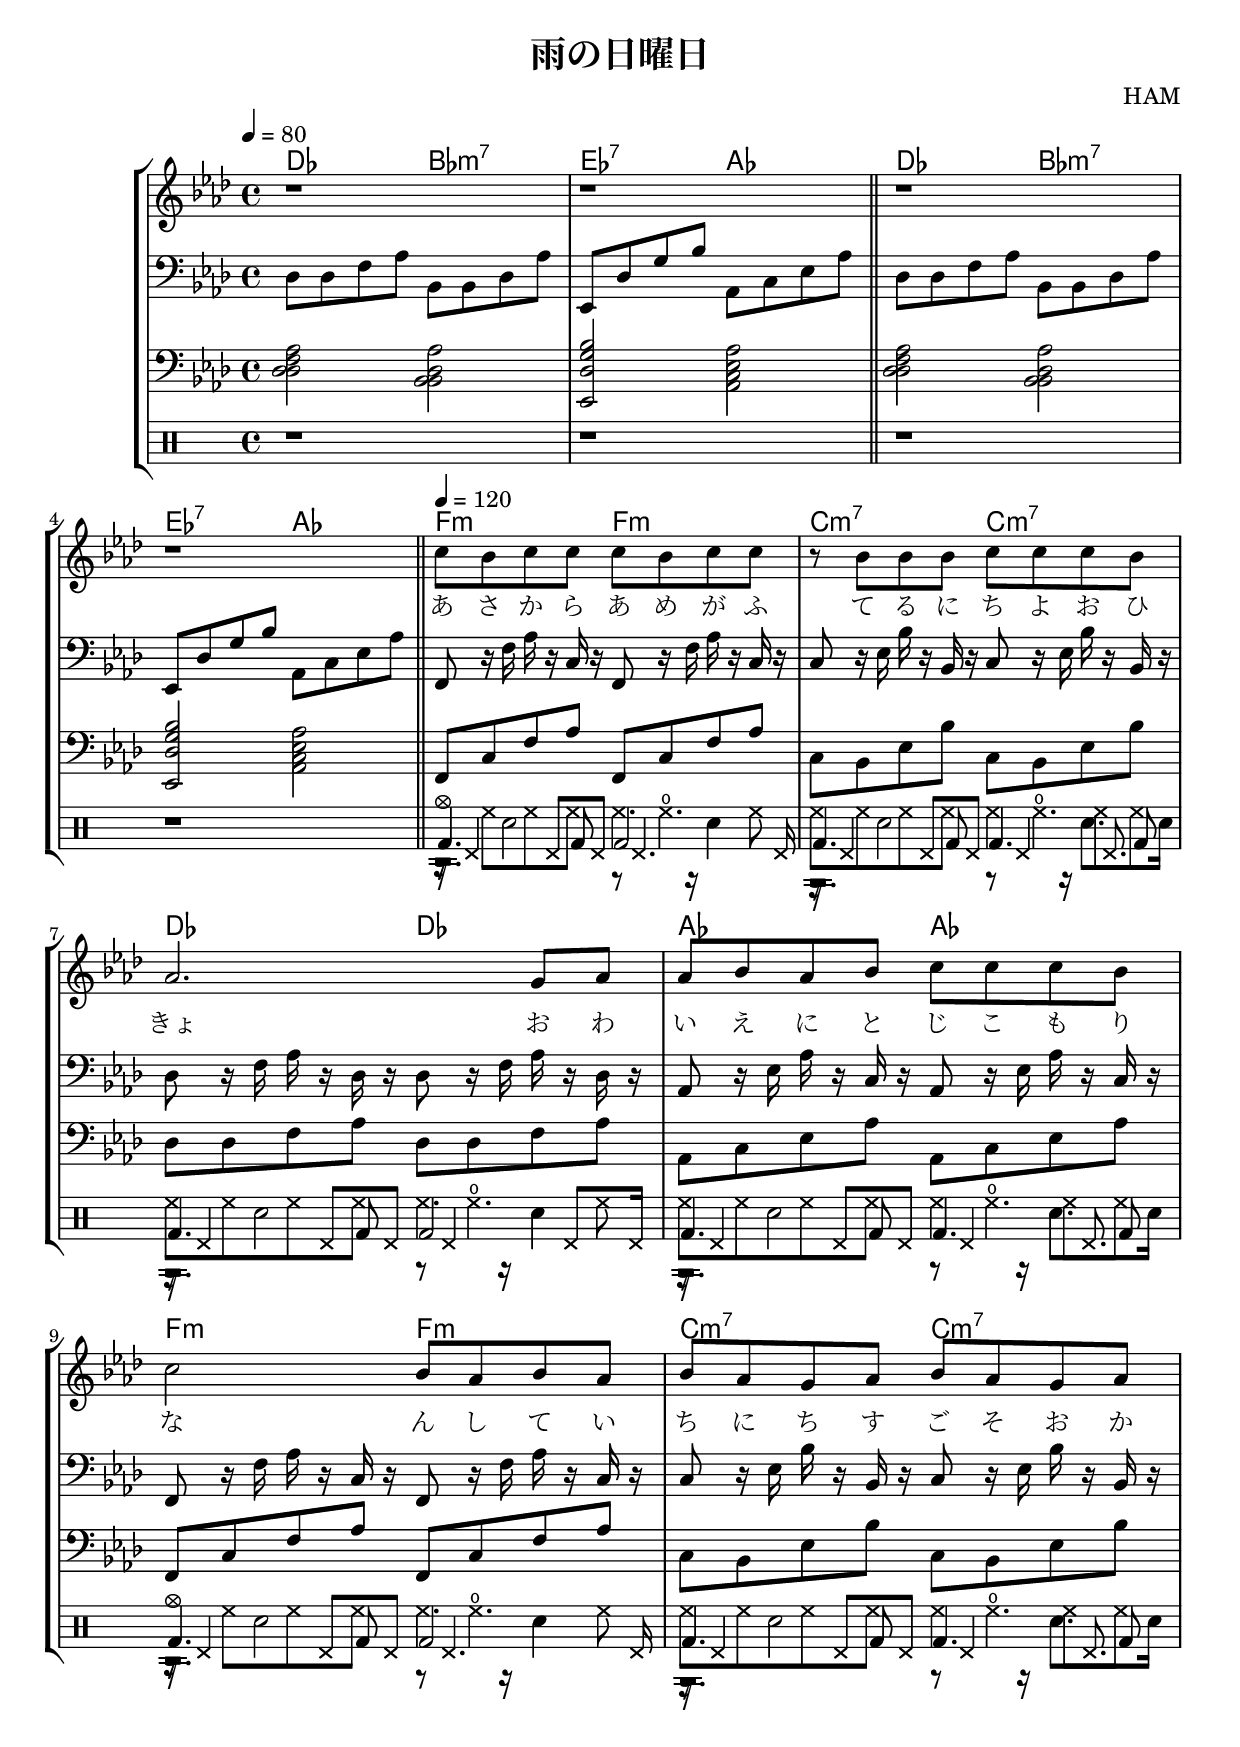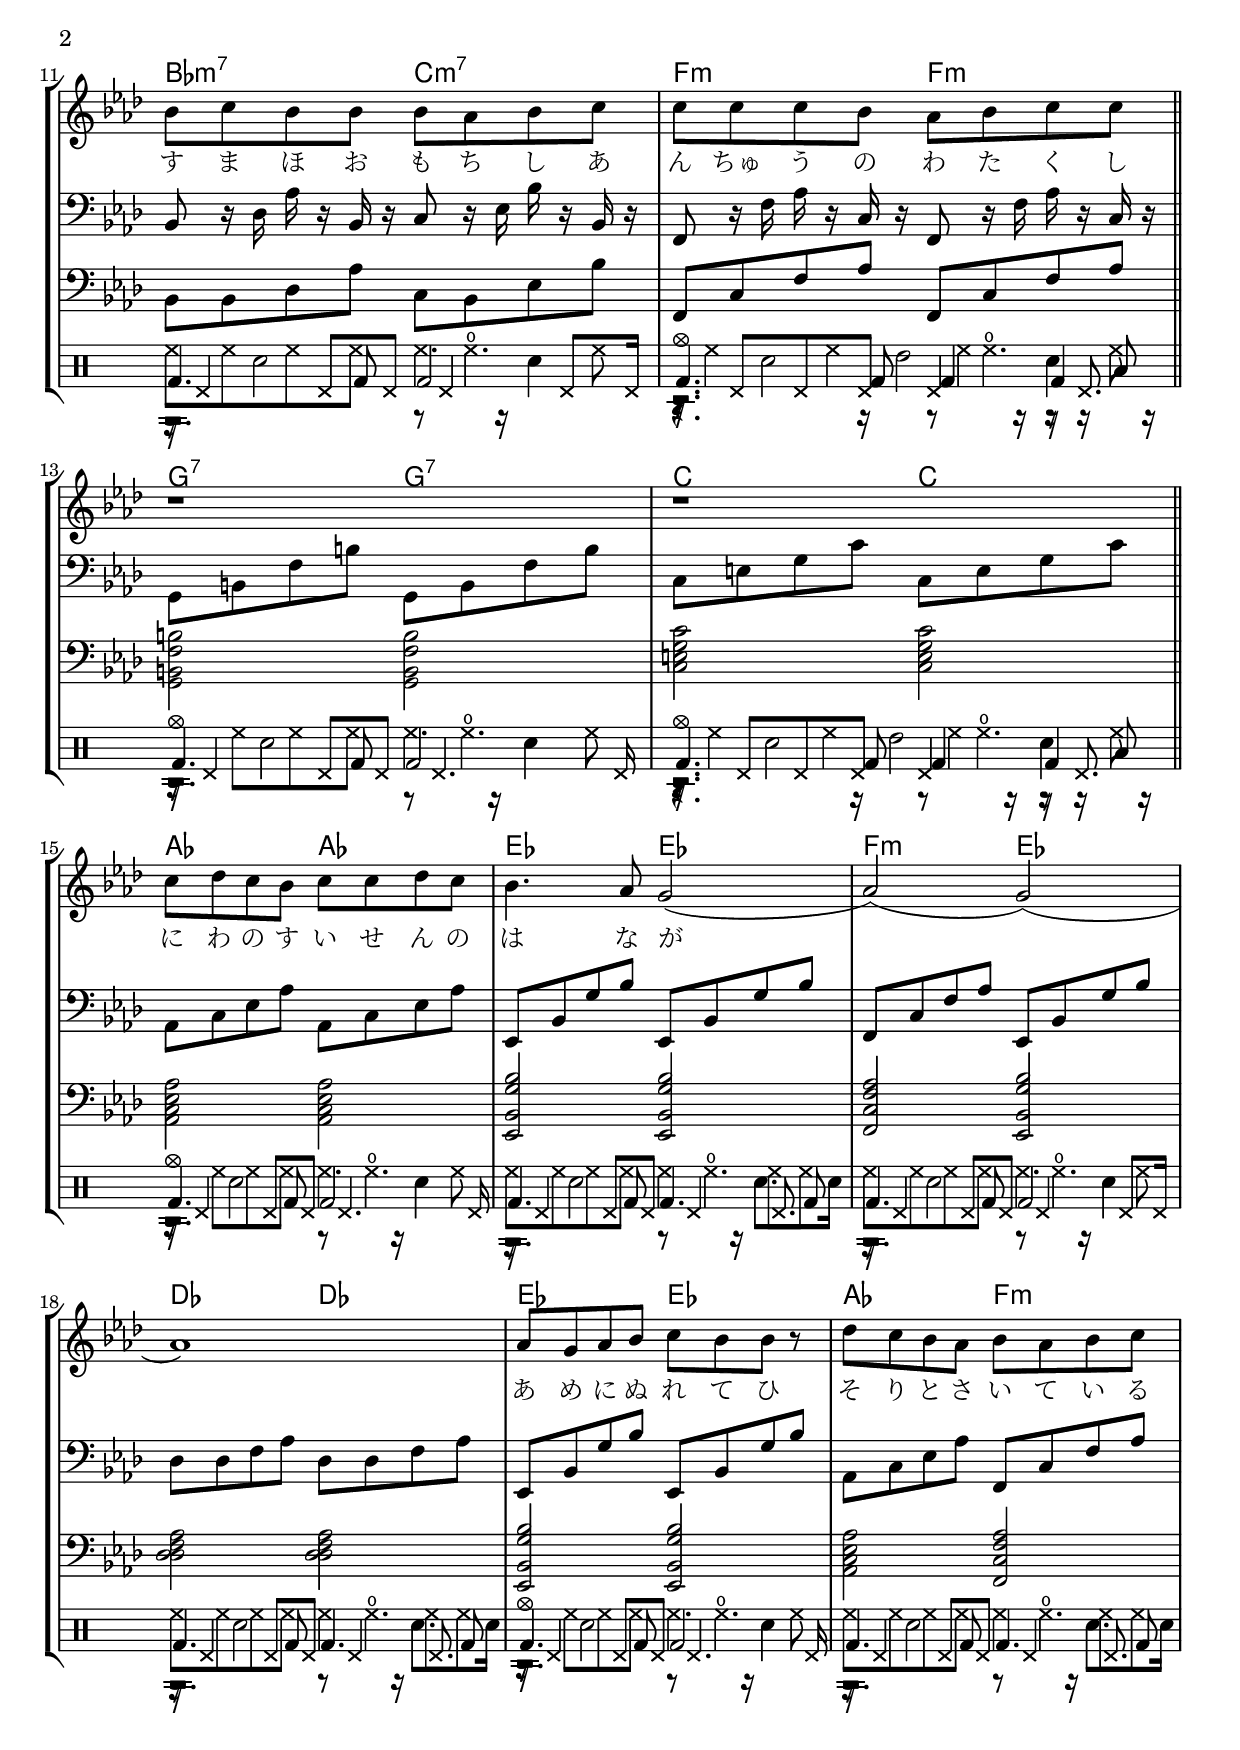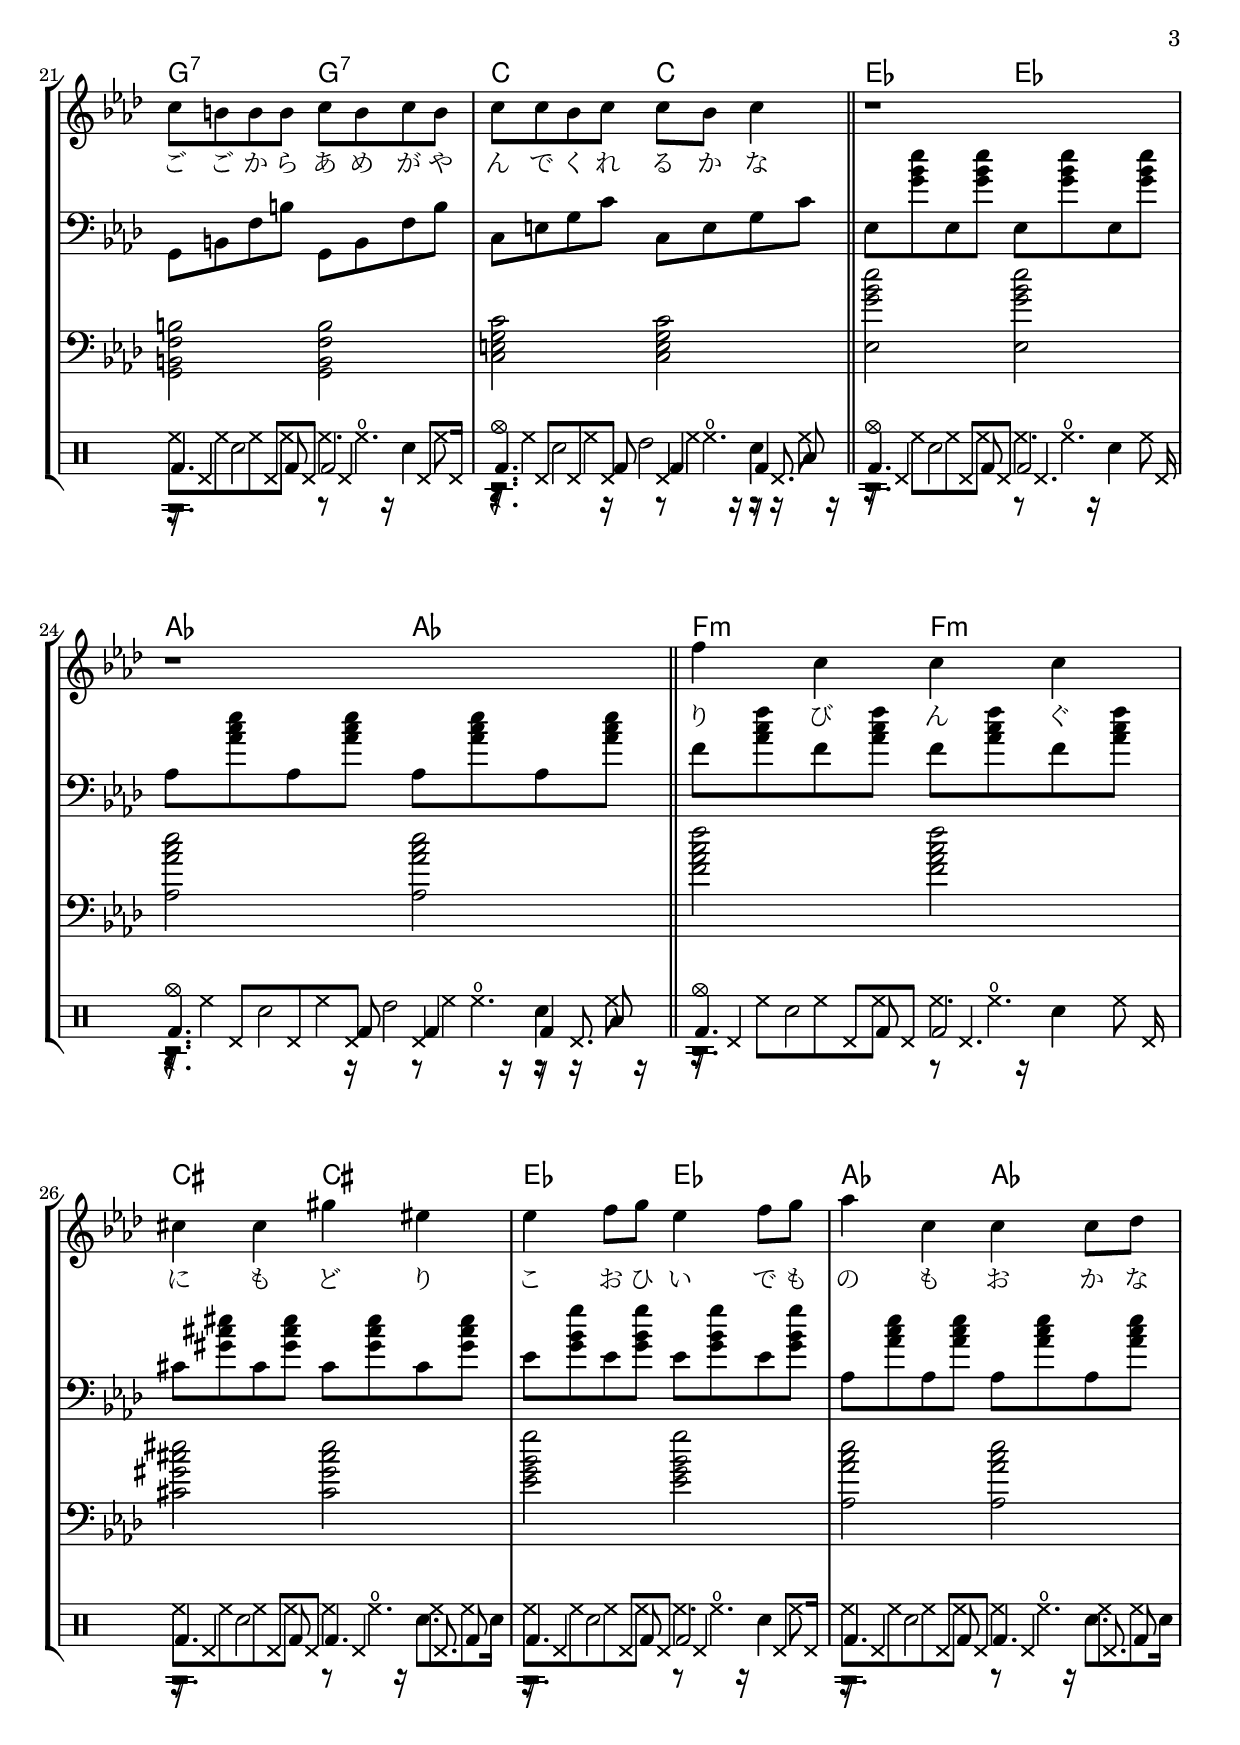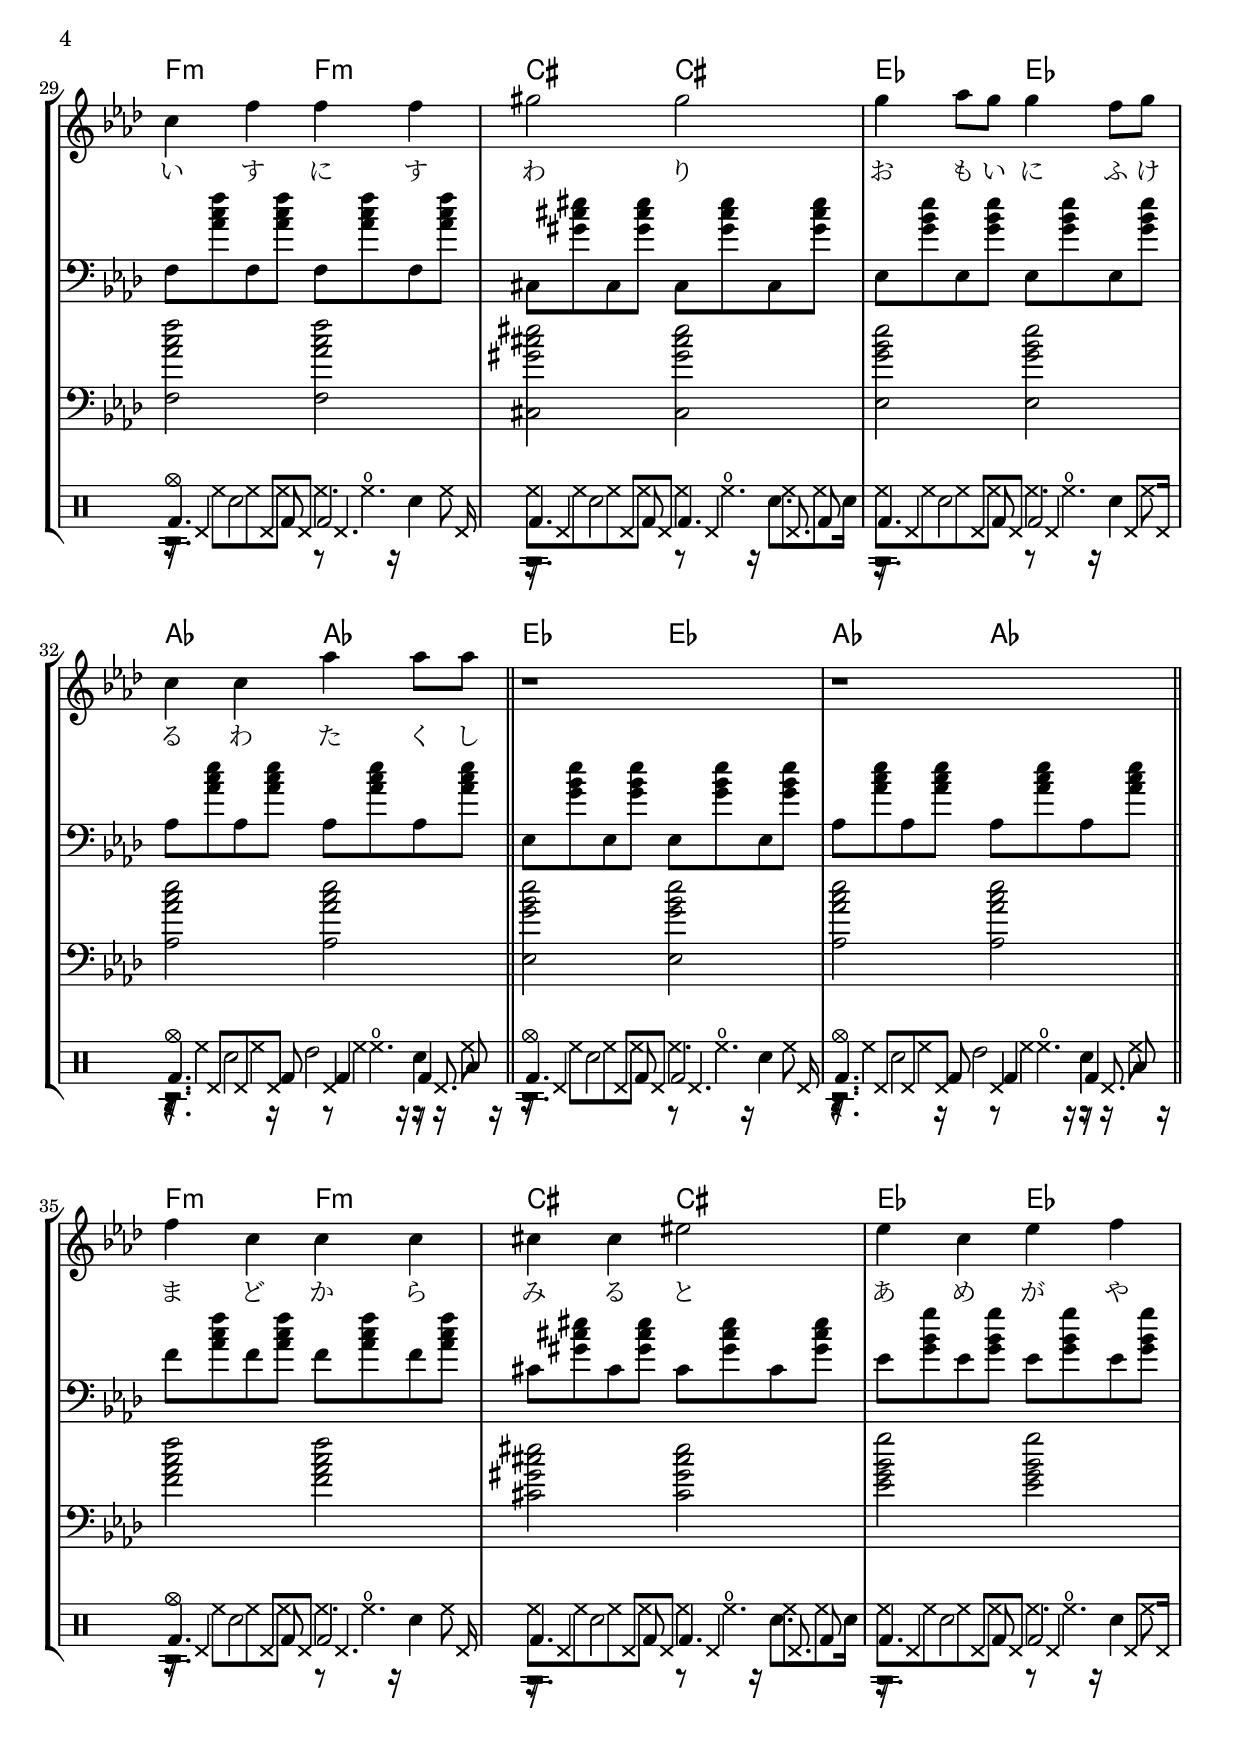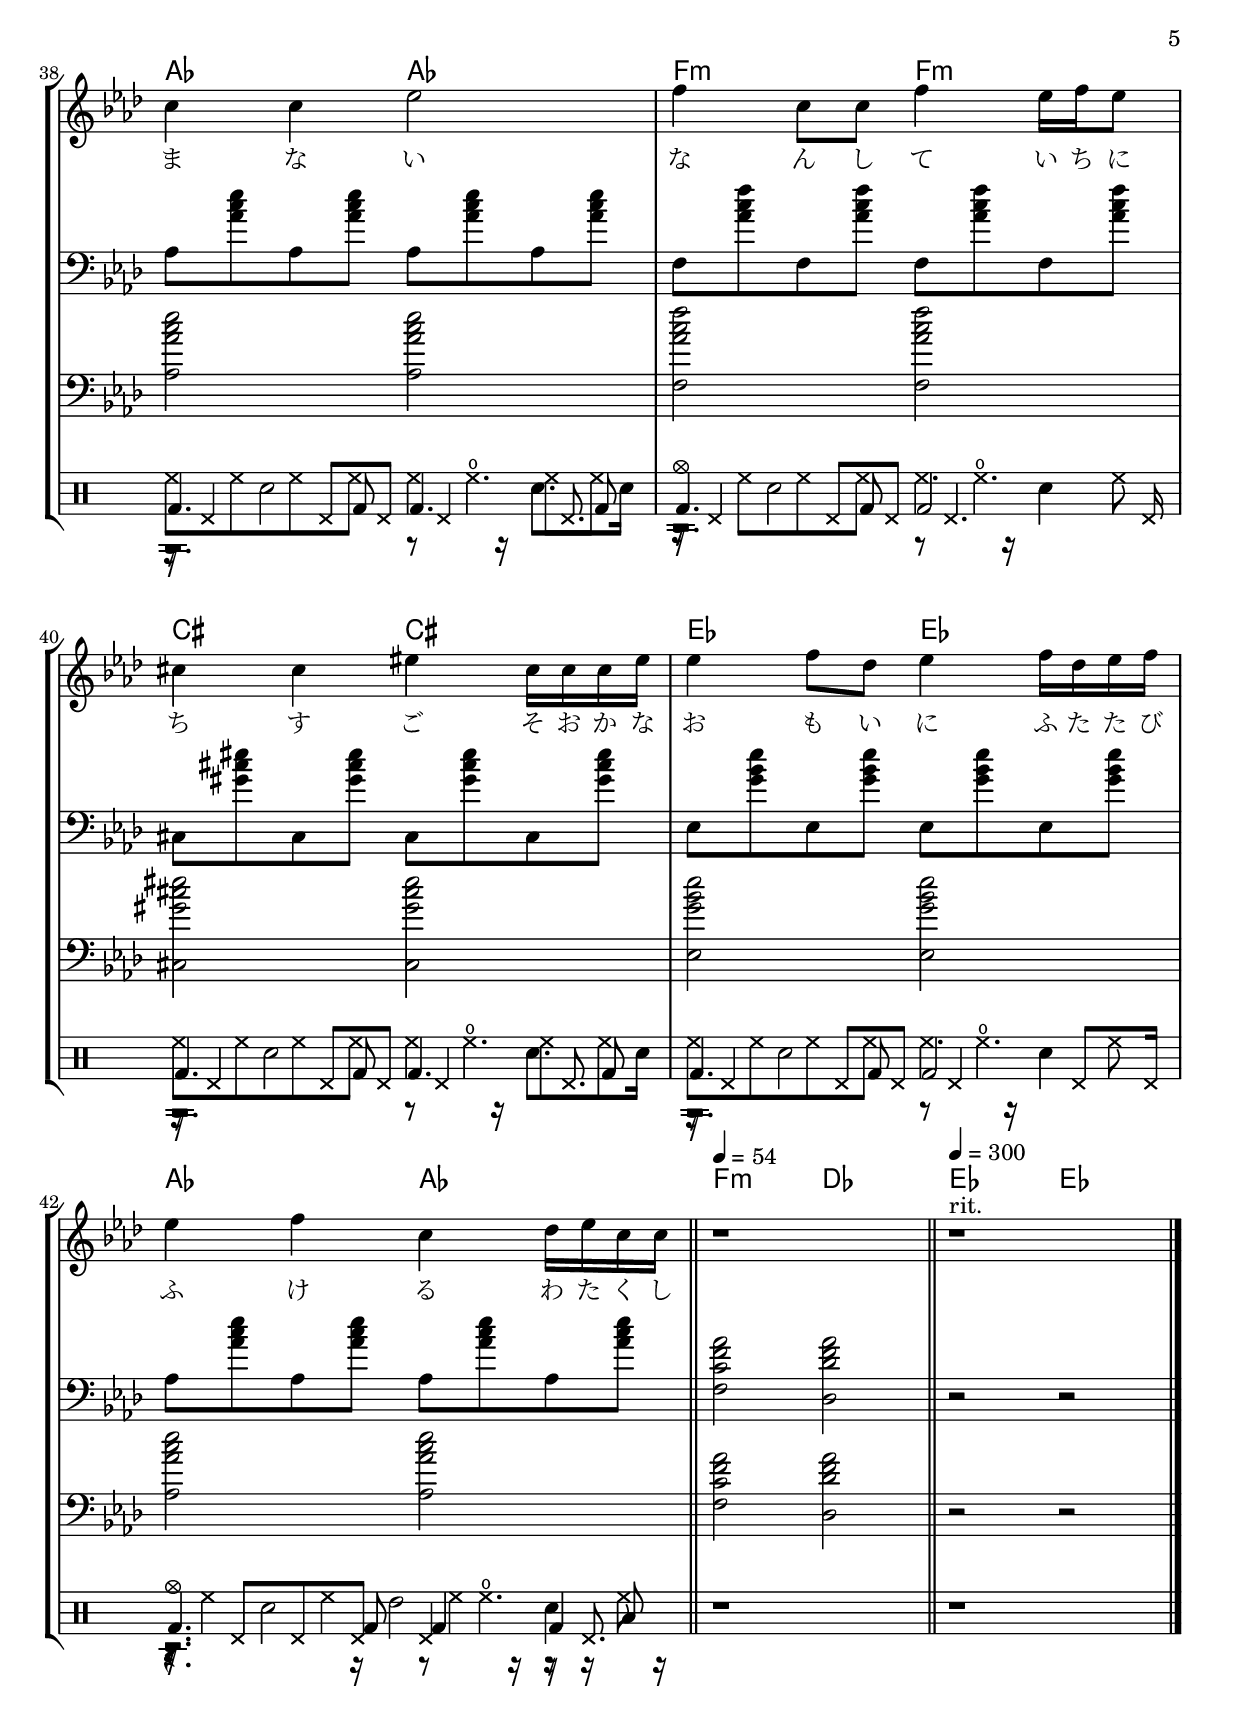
\version "2.12.1"

\header {
	title = \markup {雨の日曜日}
	composer = \markup \center-column {HAM}
}

harmony = \chordmode {
	des2 bes:min7 es:7 as 

	des bes:min7 es:7 as 

	f:m f:m c:min7 c:min7 des des as as f:m f:m c:min7 c:min7 bes:min7 c:min7 f:m f:m 

	g:7 g:7 c c 

	as as es es f:m es des des es es as f:m g:7 g:7 c c 

	es es as as 

	f:m f:m cis cis es es as as f:m f:m cis cis es es as as 

	es es as as 

	f:m f:m cis cis es es as as f:m f:m cis cis es es as as 

	f:m des 

	es es 
}

melody = {
	\key as \major
	\tempo 4 = 80
	r1 | r1   
	r1 | r1   
	\set Staff.midiInstrument = #"fss0.35"
		\tempo 4 = 120
 c''8  bes'8  c''8  c''8  c''8  bes'8  c''8  c''8 
	r8  bes'8  bes'8  bes'8  c''8  c''8  c''8  bes'8 
	as'2.  g'8  as'8 
	as'8  bes'8  as'8  bes'8  c''8  c''8  c''8  bes'8 
	c''2  bes'8  as'8  bes'8  as'8 
	bes'8  as'8  g'8  as'8  bes'8  as'8  g'8  as'8 
	bes'8  c''8  bes'8  bes'8  bes'8  as'8  bes'8  c''8 
	c''8  c''8  c''8  bes'8  as'8  bes'8  c''8  c''8
	r1 | r1   
	\set Staff.midiInstrument = #"fss0.35"
	 c''8  des''8  c''8  bes'8  c''8  c''8  des''8  c''8 
	bes'4.  as'8  g'2 
	(as'2)  (g'2) 
	(as'1) 
	as'8  g'8  as'8  bes'8  c''8  bes'8  bes'8  r8 
	des''8  c''8  bes'8  as'8  bes'8  as'8  bes'8  c''8 
	c''8  b'8  b'8  b'8  c''8  b'8  c''8  b'8 
	c''8  c''8  bes'8  c''8  c''8  bes'8  c''4
	r1 | r1   
	\set Staff.midiInstrument = #"fss0.35"
	 f''4  c''4  c''4  c''4 
	cis''4  cis''4  gis''4  eis''4 
	es''4  f''8  g''8  es''4  f''8  g''8 
	as''4  c''4  c''4  c''8  des''8 
	c''4  f''4  f''4  f''4 
	gis''2  gis''2 
	g''4  as''8  g''8  g''4  f''8  g''8 
	c''4  c''4  as''4  as''8  as''8
	r1 | r1   
	\set Staff.midiInstrument = #"fss0.35"
	 f''4  c''4  c''4  c''4 
	cis''4  cis''4  eis''2 
	es''4  c''4  es''4  f''4 
	c''4  c''4  es''2 
	f''4  c''8  c''8  f''4  es''16  f''16  es''8 
	cis''4  cis''4  eis''4  cis''16  cis''16  cis''16  eis''16 
	es''4  f''8  des''8  es''4  f''16  des''16  es''16  f''16 
	es''4  f''4  c''4  des''16  es''16  c''16  c''16
	\tempo 4 = 54
	r1   
	\tempo 4 = 300
	r1^"rit." \bar "|."
}

words = \lyricmode {
	
	
	あ  さ  か  ら  あ  め  が  ふ  て  る  に  ち  よ  お  ひ  きょ  お  わ  い  え  に  と  じ  こ  も  り  な  ん  し  て  い  ち  に  ち  す  ご  そ  お  か  す  ま  ほ  お  も  ち  し  あ  ん  ちゅ  う  の  わ  た  く  し  
	
	に  わ  の  す  い  せ  ん  の  は  な  が  あ  め  に  ぬ  れ  て  ひ  そ  り  と  さ  い  て  い  る  ご  ご  か  ら  あ  め  が  や  ん  で  く  れ  る  か  な  
	
	り  び  ん  ぐ  に  も  ど  り  こ  お  ひ  い  で  も  の  も  お  か  な  い  す  に  す  わ  り  お  も  い  に  ふ  け  る  わ  た  く  し  
	
	ま  ど  か  ら  み  る  と  あ  め  が  や  ま  な  い  な  ん  し  て  い  ち  に  ち  す  ご  そ  お  か  な  お  も  い  に  ふ  た  た  び  ふ  け  る  わ  た  く  し  
	
	
}

tempochange = {
	\tempo 4 = 80
	r1 | r1 \bar "||"
	\tempo 4 = 80
	r1 | r1 \bar "||"
	\tempo 4 = 120
	r1 | r1 | r1 | r1 | r1 | r1 | r1 | r1 \bar "||"
	\tempo 4 = 120
	r1 | r1 \bar "||"
	\tempo 4 = 120
	r1 | r1 | r1 | r1 | r1 | r1 | r1 | r1 \bar "||"
	\tempo 4 = 120
	r1 | r1 \bar "||"
	\tempo 4 = 120
	r1 | r1 | r1 | r1 | r1 | r1 | r1 | r1 \bar "||"
	\tempo 4 = 120
	r1 | r1 \bar "||"
	\tempo 4 = 120
	r1 | r1 | r1 | r1 | r1 | r1 | r1 | r1 \bar "||"
	\tempo 4 = 54
	r1 \bar "||"
	\tempo 4 = 300
	\tempo 4 = 225 r2 \tempo 4 = 200 r2 \bar "|."
}

mainacc = {
	\clef bass
	\set Staff.midiInstrument = #"Acoustic Guitar (steel)"
	\key as \major
	\tempo 4 = 80
	des8 des8 f8 as8
	bes,8 bes,8 des8 as8
	es,8 des8 g8 bes8
	as,8 c8 es8 as8
	\bar "||"

	\set Staff.midiInstrument = #"Acoustic Guitar (steel)"
	des8 des8 f8 as8
	bes,8 bes,8 des8 as8
	es,8 des8 g8 bes8
	as,8 c8 es8 as8
	\bar "||"

	\set Staff.midiInstrument = #"Acoustic Guitar (steel)"
	\tempo 4 = 120
	f,8r16f16as16r16c16r16
	f,8r16f16as16r16c16r16
	c8r16es16bes16r16bes,16r16
	c8r16es16bes16r16bes,16r16
	des8r16f16as16r16des16r16
	des8r16f16as16r16des16r16
	as,8r16es16as16r16c16r16
	as,8r16es16as16r16c16r16
	f,8r16f16as16r16c16r16
	f,8r16f16as16r16c16r16
	c8r16es16bes16r16bes,16r16
	c8r16es16bes16r16bes,16r16
	bes,8r16des16as16r16bes,16r16
	c8r16es16bes16r16bes,16r16
	f,8r16f16as16r16c16r16
	f,8r16f16as16r16c16r16
	\bar "||"

	\set Staff.midiInstrument = #"Acoustic Guitar (steel)"
	g,8 b,8 f8 b8
	g,8 b,8 f8 b8
	c8 e8 g8 c'8
	c8 e8 g8 c'8
	\bar "||"

	\set Staff.midiInstrument = #"Acoustic Guitar (steel)"
	as,8 c8 es8 as8
	as,8 c8 es8 as8
	es,8 bes,8 g8 bes8
	es,8 bes,8 g8 bes8
	f,8 c8 f8 as8
	es,8 bes,8 g8 bes8
	des8 des8 f8 as8
	des8 des8 f8 as8
	es,8 bes,8 g8 bes8
	es,8 bes,8 g8 bes8
	as,8 c8 es8 as8
	f,8 c8 f8 as8
	g,8 b,8 f8 b8
	g,8 b,8 f8 b8
	c8 e8 g8 c'8
	c8 e8 g8 c'8
	\bar "||"

	\set Staff.midiInstrument = #"Acoustic Guitar (steel)"
	es8 <g' bes' es''> es <g' bes' es''>
	es8 <g' bes' es''> es <g' bes' es''>
	as8 <as' c'' es''> as <as' c'' es''>
	as8 <as' c'' es''> as <as' c'' es''>
	\bar "||"

	\set Staff.midiInstrument = #"Acoustic Guitar (steel)"
	f'8 <as' c'' f''> f' <as' c'' f''>
	f'8 <as' c'' f''> f' <as' c'' f''>
	cis'8 <gis' cis'' eis''> cis' <gis' cis'' eis''>
	cis'8 <gis' cis'' eis''> cis' <gis' cis'' eis''>
	es'8 <g' bes' g''> es' <g' bes' g''>
	es'8 <g' bes' g''> es' <g' bes' g''>
	as8 <as' c'' es''> as <as' c'' es''>
	as8 <as' c'' es''> as <as' c'' es''>
	f8 <as' c'' f''> f <as' c'' f''>
	f8 <as' c'' f''> f <as' c'' f''>
	cis8 <gis' cis'' eis''> cis <gis' cis'' eis''>
	cis8 <gis' cis'' eis''> cis <gis' cis'' eis''>
	es8 <g' bes' es''> es <g' bes' es''>
	es8 <g' bes' es''> es <g' bes' es''>
	as8 <as' c'' es''> as <as' c'' es''>
	as8 <as' c'' es''> as <as' c'' es''>
	\bar "||"

	\set Staff.midiInstrument = #"Acoustic Guitar (steel)"
	es8 <g' bes' es''> es <g' bes' es''>
	es8 <g' bes' es''> es <g' bes' es''>
	as8 <as' c'' es''> as <as' c'' es''>
	as8 <as' c'' es''> as <as' c'' es''>
	\bar "||"

	\set Staff.midiInstrument = #"Acoustic Guitar (steel)"
	f'8 <as' c'' f''> f' <as' c'' f''>
	f'8 <as' c'' f''> f' <as' c'' f''>
	cis'8 <gis' cis'' eis''> cis' <gis' cis'' eis''>
	cis'8 <gis' cis'' eis''> cis' <gis' cis'' eis''>
	es'8 <g' bes' g''> es' <g' bes' g''>
	es'8 <g' bes' g''> es' <g' bes' g''>
	as8 <as' c'' es''> as <as' c'' es''>
	as8 <as' c'' es''> as <as' c'' es''>
	f8 <as' c'' f''> f <as' c'' f''>
	f8 <as' c'' f''> f <as' c'' f''>
	cis8 <gis' cis'' eis''> cis <gis' cis'' eis''>
	cis8 <gis' cis'' eis''> cis <gis' cis'' eis''>
	es8 <g' bes' es''> es <g' bes' es''>
	es8 <g' bes' es''> es <g' bes' es''>
	as8 <as' c'' es''> as <as' c'' es''>
	as8 <as' c'' es''> as <as' c'' es''>
	\bar "||"

	\set Staff.midiInstrument = #"Overdriven Guitar"
	\tempo 4 = 54
	<f c' f' as'>2
	<des des' f' as'>2
	\bar "||"

	\set Staff.midiInstrument = #"Distorted Guitar"
	\tempo 4 = 300
	r2
	r2
	\bar "|."
}

subacc = {
	\clef bass
	\set Staff.midiInstrument = #"Electric Guitar (clean)"
	\key as \major
	\tempo 4 = 80
	<des des f as>2
	<bes, bes, des as>2
	<es, des g bes>2
	<as, c es as>2
	\bar "||"

	\set Staff.midiInstrument = #"Electric Guitar (clean)"
	<des des f as>2
	<bes, bes, des as>2
	<es, des g bes>2
	<as, c es as>2
	\bar "||"

	\set Staff.midiInstrument = #"Blown Bottle"
	\tempo 4 = 120
	f,8 c8 f8 as8
	f,8 c8 f8 as8
	c8 bes,8 es8 bes8
	c8 bes,8 es8 bes8
	des8 des8 f8 as8
	des8 des8 f8 as8
	as,8 c8 es8 as8
	as,8 c8 es8 as8
	f,8 c8 f8 as8
	f,8 c8 f8 as8
	c8 bes,8 es8 bes8
	c8 bes,8 es8 bes8
	bes,8 bes,8 des8 as8
	c8 bes,8 es8 bes8
	f,8 c8 f8 as8
	f,8 c8 f8 as8
	\bar "||"

	\set Staff.midiInstrument = #"Pad 4 (choir)"
	<g, b, f b>2
	<g, b, f b>2
	<c e g c'>2
	<c e g c'>2
	\bar "||"

	\set Staff.midiInstrument = #"Pad 4 (choir)"
	<as, c es as>2
	<as, c es as>2
	<es, bes, g bes>2
	<es, bes, g bes>2
	<f, c f as>2
	<es, bes, g bes>2
	<des des f as>2
	<des des f as>2
	<es, bes, g bes>2
	<es, bes, g bes>2
	<as, c es as>2
	<f, c f as>2
	<g, b, f b>2
	<g, b, f b>2
	<c e g c'>2
	<c e g c'>2
	\bar "||"

	\set Staff.midiInstrument = #"Blown Bottle"
	<es g' bes' es''>2
	<es g' bes' es''>2
	<as as' c'' es''>2
	<as as' c'' es''>2
	\bar "||"

	\set Staff.midiInstrument = #"Blown Bottle"
	<f' as' c'' f''>2
	<f' as' c'' f''>2
	<cis' gis' cis'' eis''>2
	<cis' gis' cis'' eis''>2
	<es' g' bes' g''>2
	<es' g' bes' g''>2
	<as as' c'' es''>2
	<as as' c'' es''>2
	<f as' c'' f''>2
	<f as' c'' f''>2
	<cis gis' cis'' eis''>2
	<cis gis' cis'' eis''>2
	<es g' bes' es''>2
	<es g' bes' es''>2
	<as as' c'' es''>2
	<as as' c'' es''>2
	\bar "||"

	\set Staff.midiInstrument = #"Blown Bottle"
	<es g' bes' es''>2
	<es g' bes' es''>2
	<as as' c'' es''>2
	<as as' c'' es''>2
	\bar "||"

	\set Staff.midiInstrument = #"Blown Bottle"
	<f' as' c'' f''>2
	<f' as' c'' f''>2
	<cis' gis' cis'' eis''>2
	<cis' gis' cis'' eis''>2
	<es' g' bes' g''>2
	<es' g' bes' g''>2
	<as as' c'' es''>2
	<as as' c'' es''>2
	<f as' c'' f''>2
	<f as' c'' f''>2
	<cis gis' cis'' eis''>2
	<cis gis' cis'' eis''>2
	<es g' bes' es''>2
	<es g' bes' es''>2
	<as as' c'' es''>2
	<as as' c'' es''>2
	\bar "||"

	\set Staff.midiInstrument = #"Pad 4 (choir)"
	\tempo 4 = 54
	<f c' f' as'>2
	<des des' f' as'>2
	\bar "||"

	\set Staff.midiInstrument = #"Blown Bottle"
	\tempo 4 = 300
	r2
	r2
	\bar "|."
}

percA = {
	\drummode {
	r1 |r1 \bar "||"
	r1 |r1 \bar "||"
	r2 r8 hho4.  |r2 r8 hho4.  |r2 r8 hho4.  |r2 r8 hho4.  |r2 r8 hho4.  |r2 r8 hho4.  |r2 r8 hho4.  |r2 r8 hho4.  \bar "||"
	r2 r8 hho4.  |r2 r8 hho4.  \bar "||"
	r2 r8 hho4.  |r2 r8 hho4.  |r2 r8 hho4.  |r2 r8 hho4.  |r2 r8 hho4.  |r2 r8 hho4.  |r2 r8 hho4.  |r2 r8 hho4.  \bar "||"
	r2 r8 hho4.  |r2 r8 hho4.  \bar "||"
	r2 r8 hho4.  |r2 r8 hho4.  |r2 r8 hho4.  |r2 r8 hho4.  |r2 r8 hho4.  |r2 r8 hho4.  |r2 r8 hho4.  |r2 r8 hho4.  \bar "||"
	r2 r8 hho4.  |r2 r8 hho4.  \bar "||"
	r2 r8 hho4.  |r2 r8 hho4.  |r2 r8 hho4.  |r2 r8 hho4.  |r2 r8 hho4.  |r2 r8 hho4.  |r2 r8 hho4.  |r2 r8 hho4.  \bar "||"
	r1 \bar "||"
	r1 \bar "|."
	}
}

percB = {
	\drummode {
	r1 |r1 \bar "||"
	r1 |r1 \bar "||"
	r8 hh8 hh8 hh8 hh4. hh8  |hh8 hh8 hh8 hh8 hh4 hh8 hh8  |hh8 hh8 hh8 hh8 hh4. hh8  |hh8 hh8 hh8 hh8 hh4 hh8 hh8  |r8 hh8 hh8 hh8 hh4. hh8  |hh8 hh8 hh8 hh8 hh4 hh8 hh8  |hh8 hh8 hh8 hh8 hh4. hh8  |r16 hh4 hh4 hh4 r16 hh8  \bar "||"
	r8 hh8 hh8 hh8 hh4. hh8  |r16 hh4 hh4 hh4 r16 hh8  \bar "||"
	r8 hh8 hh8 hh8 hh4. hh8  |hh8 hh8 hh8 hh8 hh4 hh8 hh8  |hh8 hh8 hh8 hh8 hh4. hh8  |hh8 hh8 hh8 hh8 hh4 hh8 hh8  |r8 hh8 hh8 hh8 hh4. hh8  |hh8 hh8 hh8 hh8 hh4 hh8 hh8  |hh8 hh8 hh8 hh8 hh4. hh8  |r16 hh4 hh4 hh4 r16 hh8  \bar "||"
	r8 hh8 hh8 hh8 hh4. hh8  |r16 hh4 hh4 hh4 r16 hh8  \bar "||"
	r8 hh8 hh8 hh8 hh4. hh8  |hh8 hh8 hh8 hh8 hh4 hh8 hh8  |hh8 hh8 hh8 hh8 hh4. hh8  |hh8 hh8 hh8 hh8 hh4 hh8 hh8  |r8 hh8 hh8 hh8 hh4. hh8  |hh8 hh8 hh8 hh8 hh4 hh8 hh8  |hh8 hh8 hh8 hh8 hh4. hh8  |r16 hh4 hh4 hh4 r16 hh8  \bar "||"
	r8 hh8 hh8 hh8 hh4. hh8  |r16 hh4 hh4 hh4 r16 hh8  \bar "||"
	r8 hh8 hh8 hh8 hh4. hh8  |hh8 hh8 hh8 hh8 hh4 hh8 hh8  |hh8 hh8 hh8 hh8 hh4. hh8  |hh8 hh8 hh8 hh8 hh4 hh8 hh8  |r8 hh8 hh8 hh8 hh4. hh8  |hh8 hh8 hh8 hh8 hh4 hh8 hh8  |hh8 hh8 hh8 hh8 hh4. hh8  |r16 hh4 hh4 hh4 r16 hh8  \bar "||"
	r1 \bar "||"
	r1 \bar "|."
	}
}

percC = {
	\drummode {
	r1 |r1 \bar "||"
	r1 |r1 \bar "||"
	r16 hhp4 hhp8 hhp8 hhp4. hhp16  |r16 hhp4 hhp8 hhp8 hhp4 hhp8.  |r16 hhp4 hhp8 hhp8 hhp4 hhp8 hhp16  |r16 hhp4 hhp8 hhp8 hhp4 hhp8.  |r16 hhp4 hhp8 hhp8 hhp4. hhp16  |r16 hhp4 hhp8 hhp8 hhp4 hhp8.  |r16 hhp4 hhp8 hhp8 hhp4 hhp8 hhp16  |r8 hhp8 hhp8 hhp8 hhp4 r16 hhp8.  \bar "||"
	r16 hhp4 hhp8 hhp8 hhp4. hhp16  |r8 hhp8 hhp8 hhp8 hhp4 r16 hhp8.  \bar "||"
	r16 hhp4 hhp8 hhp8 hhp4. hhp16  |r16 hhp4 hhp8 hhp8 hhp4 hhp8.  |r16 hhp4 hhp8 hhp8 hhp4 hhp8 hhp16  |r16 hhp4 hhp8 hhp8 hhp4 hhp8.  |r16 hhp4 hhp8 hhp8 hhp4. hhp16  |r16 hhp4 hhp8 hhp8 hhp4 hhp8.  |r16 hhp4 hhp8 hhp8 hhp4 hhp8 hhp16  |r8 hhp8 hhp8 hhp8 hhp4 r16 hhp8.  \bar "||"
	r16 hhp4 hhp8 hhp8 hhp4. hhp16  |r8 hhp8 hhp8 hhp8 hhp4 r16 hhp8.  \bar "||"
	r16 hhp4 hhp8 hhp8 hhp4. hhp16  |r16 hhp4 hhp8 hhp8 hhp4 hhp8.  |r16 hhp4 hhp8 hhp8 hhp4 hhp8 hhp16  |r16 hhp4 hhp8 hhp8 hhp4 hhp8.  |r16 hhp4 hhp8 hhp8 hhp4. hhp16  |r16 hhp4 hhp8 hhp8 hhp4 hhp8.  |r16 hhp4 hhp8 hhp8 hhp4 hhp8 hhp16  |r8 hhp8 hhp8 hhp8 hhp4 r16 hhp8.  \bar "||"
	r16 hhp4 hhp8 hhp8 hhp4. hhp16  |r8 hhp8 hhp8 hhp8 hhp4 r16 hhp8.  \bar "||"
	r16 hhp4 hhp8 hhp8 hhp4. hhp16  |r16 hhp4 hhp8 hhp8 hhp4 hhp8.  |r16 hhp4 hhp8 hhp8 hhp4 hhp8 hhp16  |r16 hhp4 hhp8 hhp8 hhp4 hhp8.  |r16 hhp4 hhp8 hhp8 hhp4. hhp16  |r16 hhp4 hhp8 hhp8 hhp4 hhp8.  |r16 hhp4 hhp8 hhp8 hhp4 hhp8 hhp16  |r8 hhp8 hhp8 hhp8 hhp4 r16 hhp8.  \bar "||"
	r1 \bar "||"
	r1 \bar "|."
	}
}

percD = {
	\drummode {
	r1 |r1 \bar "||"
	r1 |r1 \bar "||"
	r8. sn2 r16 sn4  |r8. sn2 r16 sn8. sn16  |r8. sn2 r16 sn4  |r8. sn2 r16 sn8. sn16  |r8. sn2 r16 sn4  |r8. sn2 r16 sn8. sn16  |r8. sn2 r16 sn4  |r8. sn2 r16 sn4  \bar "||"
	r8. sn2 r16 sn4  |r8. sn2 r16 sn4  \bar "||"
	r8. sn2 r16 sn4  |r8. sn2 r16 sn8. sn16  |r8. sn2 r16 sn4  |r8. sn2 r16 sn8. sn16  |r8. sn2 r16 sn4  |r8. sn2 r16 sn8. sn16  |r8. sn2 r16 sn4  |r8. sn2 r16 sn4  \bar "||"
	r8. sn2 r16 sn4  |r8. sn2 r16 sn4  \bar "||"
	r8. sn2 r16 sn4  |r8. sn2 r16 sn8. sn16  |r8. sn2 r16 sn4  |r8. sn2 r16 sn8. sn16  |r8. sn2 r16 sn4  |r8. sn2 r16 sn8. sn16  |r8. sn2 r16 sn4  |r8. sn2 r16 sn4  \bar "||"
	r8. sn2 r16 sn4  |r8. sn2 r16 sn4  \bar "||"
	r8. sn2 r16 sn4  |r8. sn2 r16 sn8. sn16  |r8. sn2 r16 sn4  |r8. sn2 r16 sn8. sn16  |r8. sn2 r16 sn4  |r8. sn2 r16 sn8. sn16  |r8. sn2 r16 sn4  |r8. sn2 r16 sn4  \bar "||"
	r1 \bar "||"
	r1 \bar "|."
	}
}

percE = {
	\drummode {
	r1 |r1 \bar "||"
	r1 |r1 \bar "||"
	bd4. bd8 bd2  |bd4. bd8 bd4. bd8  |bd4. bd8 bd2  |bd4. bd8 bd4. bd8  |bd4. bd8 bd2  |bd4. bd8 bd4. bd8  |bd4. bd8 bd2  |bd4. bd8 bd4 bd4  \bar "||"
	bd4. bd8 bd2  |bd4. bd8 bd4 bd4  \bar "||"
	bd4. bd8 bd2  |bd4. bd8 bd4. bd8  |bd4. bd8 bd2  |bd4. bd8 bd4. bd8  |bd4. bd8 bd2  |bd4. bd8 bd4. bd8  |bd4. bd8 bd2  |bd4. bd8 bd4 bd4  \bar "||"
	bd4. bd8 bd2  |bd4. bd8 bd4 bd4  \bar "||"
	bd4. bd8 bd2  |bd4. bd8 bd4. bd8  |bd4. bd8 bd2  |bd4. bd8 bd4. bd8  |bd4. bd8 bd2  |bd4. bd8 bd4. bd8  |bd4. bd8 bd2  |bd4. bd8 bd4 bd4  \bar "||"
	bd4. bd8 bd2  |bd4. bd8 bd4 bd4  \bar "||"
	bd4. bd8 bd2  |bd4. bd8 bd4. bd8  |bd4. bd8 bd2  |bd4. bd8 bd4. bd8  |bd4. bd8 bd2  |bd4. bd8 bd4. bd8  |bd4. bd8 bd2  |bd4. bd8 bd4 bd4  \bar "||"
	r1 \bar "||"
	r1 \bar "|."
	}
}

percF = {
	\drummode {
	r1 | r1 \bar "||"
	r1 | r1 \bar "||"
	cymc1  |r1 |r1 |r1 |cymc1  |r1 |r1 |cymc1  \bar "||"
	cymc1  |cymc1  \bar "||"
	cymc1  |r1 |r1 |r1 |cymc1  |r1 |r1 |cymc1  \bar "||"
	cymc1  |cymc1  \bar "||"
	cymc1  |r1 |r1 |r1 |cymc1  |r1 |r1 |cymc1  \bar "||"
	cymc1  |cymc1  \bar "||"
	cymc1  |r1 |r1 |r1 |cymc1  |r1 |r1 |cymc1  \bar "||"
	r1 \bar "||"
	r1 \bar "|."
	}
}

percG = {
	\drummode {
	r1 | r1 \bar "||"
	r1 | r1 \bar "||"
	r1 |r1 |r1 |r1 |r1 |r1 |r1 |r4. r16 tommh2 r16  \bar "||"
	r1 |r4. r16 tommh2 r16  \bar "||"
	r1 |r1 |r1 |r1 |r1 |r1 |r1 |r4. r16 tommh2 r16  \bar "||"
	r1 |r4. r16 tommh2 r16  \bar "||"
	r1 |r1 |r1 |r1 |r1 |r1 |r1 |r4. r16 tommh2 r16  \bar "||"
	r1 |r4. r16 tommh2 r16  \bar "||"
	r1 |r1 |r1 |r1 |r1 |r1 |r1 |r4. r16 tommh2 r16  \bar "||"
	r1 \bar "||"
	r1 \bar "|."
	}
}

percH = {
	\drummode {
	r1 | r1 \bar "||"
	r1 | r1 \bar "||"
	r1 |r1 |r1 |r1 |r1 |r1 |r1 |r2. r8 toml8  \bar "||"
	r1 |r2. r8 toml8  \bar "||"
	r1 |r1 |r1 |r1 |r1 |r1 |r1 |r2. r8 toml8  \bar "||"
	r1 |r2. r8 toml8  \bar "||"
	r1 |r1 |r1 |r1 |r1 |r1 |r1 |r2. r8 toml8  \bar "||"
	r1 |r2. r8 toml8  \bar "||"
	r1 |r1 |r1 |r1 |r1 |r1 |r1 |r2. r8 toml8  \bar "||"
	r1 \bar "||"
	r1 \bar "|."
	}
}

\score {
	<<
		\new StaffGroup <<
			\new ChordNames {\harmony}
			\new Voice = "melody" {\melody}
			\new Lyrics \lyricsto "melody" \words
			\new Staff = "mainacc" {\mainacc}
			\new Staff = "subacc" {\subacc}
			\new DrumStaff <<
				\new DrumVoice {\percA}
				\new DrumVoice {\percB}
				\new DrumVoice {\percC}
				\new DrumVoice {\percD}
				\new DrumVoice {\percE}
				\new DrumVoice {\percF}
				\new DrumVoice {\percG}
				\new DrumVoice {\percH}
			>>
		>>
	>>
	\layout { }
}
